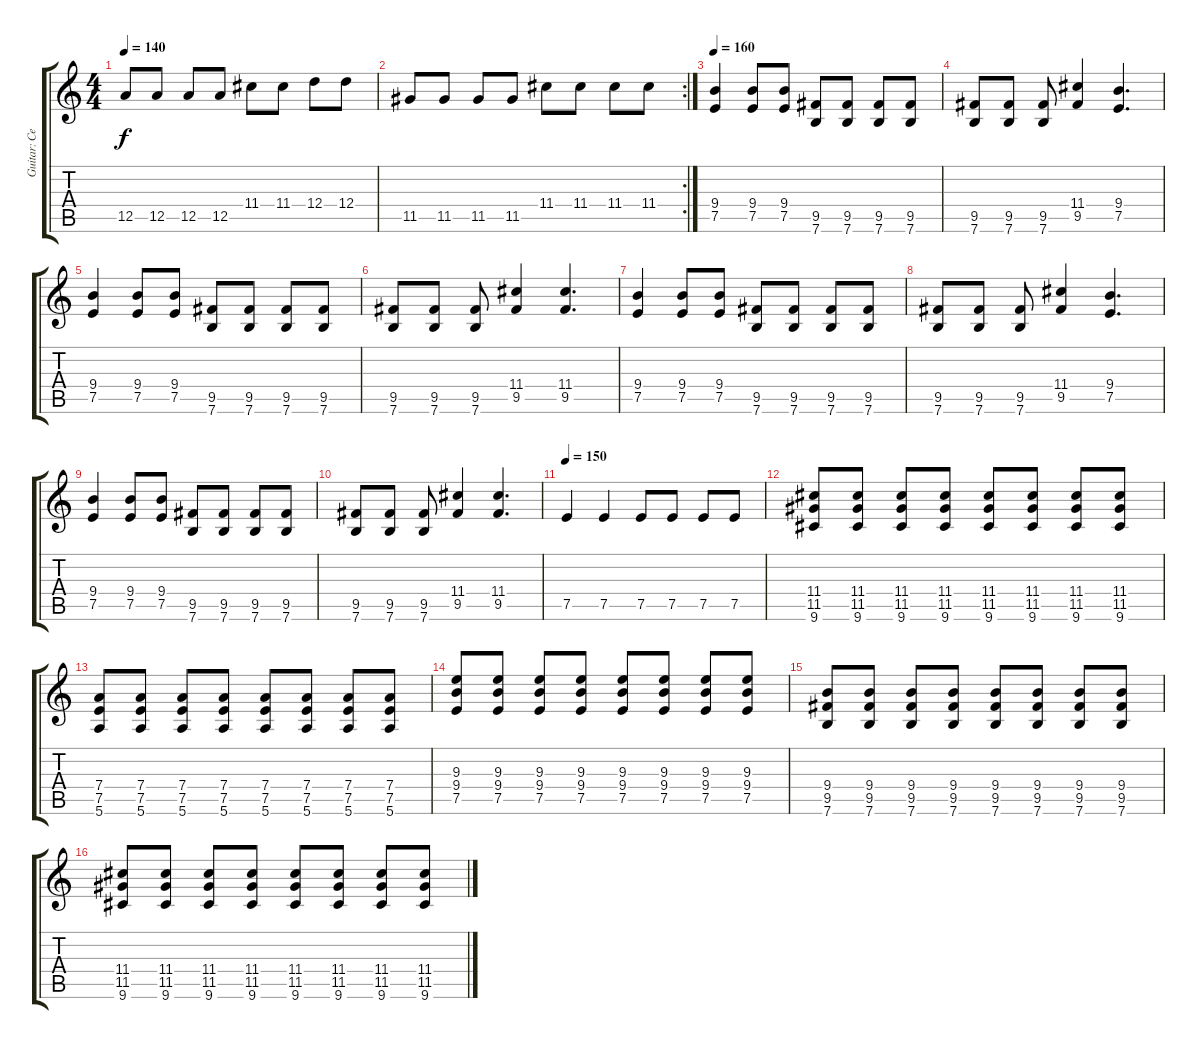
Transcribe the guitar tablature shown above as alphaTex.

\track ("Guitar: Серёга" "Guitar: Се") {instrument distortionguitar}
\staff {score tabs}
\tuning (E4 B3 G3 D3 A2 E2) {hide}
\ts (4 4)
\tempo 140
\clef g2
\ks c
12.5.8{dy f} 12.5.8 12.5.8 12.5.8 11.4.8 11.4.8 12.4.8 12.4.8 |
\rc 2
11.5.8 11.5.8 11.5.8 11.5.8 11.4.8 11.4.8 11.4.8 11.4.8 |
\tempo 160
(9.4 7.5).4 (9.4 7.5).8 (9.4 7.5).8 (9.5 7.6).8 (9.5 7.6).8 (9.5 7.6).8 (9.5 7.6).8 |
(9.5 7.6).8 (9.5 7.6).8 (9.5 7.6).8 (11.4 9.5).4 (9.4 7.5).4{d} |
(9.4 7.5).4 (9.4 7.5).8 (9.4 7.5).8 (9.5 7.6).8 (9.5 7.6).8 (9.5 7.6).8 (9.5 7.6).8 |
(9.5 7.6).8 (9.5 7.6).8 (9.5 7.6).8 (11.4 9.5).4 (11.4 9.5).4{d} |
(9.4 7.5).4 (9.4 7.5).8 (9.4 7.5).8 (9.5 7.6).8 (9.5 7.6).8 (9.5 7.6).8 (9.5 7.6).8 |
(9.5 7.6).8 (9.5 7.6).8 (9.5 7.6).8 (11.4 9.5).4 (9.4 7.5).4{d} |
(9.4 7.5).4 (9.4 7.5).8 (9.4 7.5).8 (9.5 7.6).8 (9.5 7.6).8 (9.5 7.6).8 (9.5 7.6).8 |
(9.5 7.6).8 (9.5 7.6).8 (9.5 7.6).8 (11.4 9.5).4 (11.4 9.5).4{d} |
\tempo 150
7.5.4 7.5.4 7.5.8 7.5.8 7.5.8 7.5.8 |
(11.4 11.5 9.6).8 (11.4 11.5 9.6).8 (11.4 11.5 9.6).8 (11.4 11.5 9.6).8 (11.4 11.5 9.6).8 (11.4 11.5 9.6).8 (11.4 11.5 9.6).8 (11.4 11.5 9.6).8 |
(7.4 7.5 5.6).8 (7.4 7.5 5.6).8 (7.4 7.5 5.6).8 (7.4 7.5 5.6).8 (7.4 7.5 5.6).8 (7.4 7.5 5.6).8 (7.4 7.5 5.6).8 (7.4 7.5 5.6).8 |
(9.3 9.4 7.5).8 (9.3 9.4 7.5).8 (9.3 9.4 7.5).8 (9.3 9.4 7.5).8 (9.3 9.4 7.5).8 (9.3 9.4 7.5).8 (9.3 9.4 7.5).8 (9.3 9.4 7.5).8 |
(9.4 9.5 7.6).8 (9.4 9.5 7.6).8 (9.4 9.5 7.6).8 (9.4 9.5 7.6).8 (9.4 9.5 7.6).8 (9.4 9.5 7.6).8 (9.4 9.5 7.6).8 (9.4 9.5 7.6).8 |
(11.4 11.5 9.6).8 (11.4 11.5 9.6).8 (11.4 11.5 9.6).8 (11.4 11.5 9.6).8 (11.4 11.5 9.6).8 (11.4 11.5 9.6).8 (11.4 11.5 9.6).8 (11.4 11.5 9.6).8
